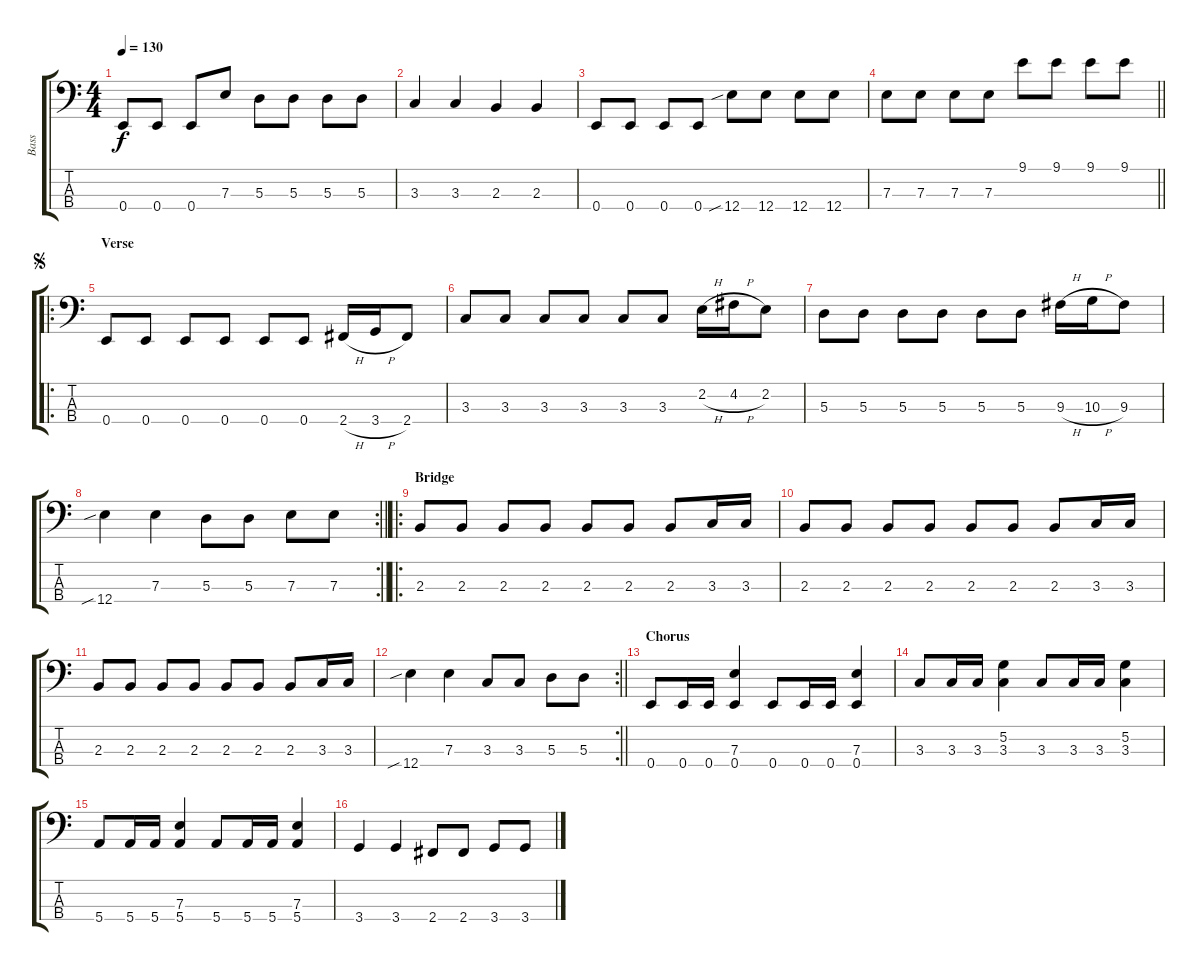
\track ("Bass" "Bass") {instrument electricbassfinger}
\staff {score tabs}
\tuning (G2 D2 A1 E1) {hide}
\ts (4 4)
\tempo 130
\clef f4
\ks c
0.4.8{dy f} 0.4.8 0.4.8 7.3.8 5.3.8 5.3.8 5.3.8 5.3.8 |
3.3.4 3.3.4 2.3.4 2.3.4 |
0.4.8 0.4.8 0.4.8 0.4.8 12.4{sib}.8 12.4.8 12.4.8 12.4.8 |
\barLineRight lightlight
7.3.8 7.3.8 7.3.8 7.3.8 9.1.8 9.1.8 9.1.8 9.1.8 |
\ro
\section ("" "Verse")
\jump segno
0.4.8 0.4.8 0.4.8 0.4.8 0.4.8 0.4.8 2.4{h}.16 3.4{h}.16 2.4.8 |
3.3.8 3.3.8 3.3.8 3.3.8 3.3.8 3.3.8 2.2{h}.16 4.2{h}.16 2.2.8 |
5.3.8 5.3.8 5.3.8 5.3.8 5.3.8 5.3.8 9.3{h}.16 10.3{h}.16 9.3.8 |
\rc 2
\barLineRight lightlight
12.4{sib}.4 7.3.4 5.3.8 5.3.8 7.3.8 7.3.8 |
\ro
\section ("" "Bridge")
2.3.8 2.3.8 2.3.8 2.3.8 2.3.8 2.3.8 2.3.8 3.3.16 3.3.16 |
2.3.8 2.3.8 2.3.8 2.3.8 2.3.8 2.3.8 2.3.8 3.3.16 3.3.16 |
2.3.8 2.3.8 2.3.8 2.3.8 2.3.8 2.3.8 2.3.8 3.3.16 3.3.16 |
\rc 2
\barLineRight lightlight
12.4{sib}.4 7.3.4 3.3.8 3.3.8 5.3.8 5.3.8 |
\section ("" "Chorus")
0.4.8 0.4.16 0.4.16 (7.3 0.4).4 0.4.8 0.4.16 0.4.16 (7.3 0.4).4 |
3.3.8 3.3.16 3.3.16 (5.2 3.3).4 3.3.8 3.3.16 3.3.16 (5.2 3.3).4 |
5.4.8 5.4.16 5.4.16 (7.3 5.4).4 5.4.8 5.4.16 5.4.16 (7.3 5.4).4 |
3.4.4 3.4.4 2.4.8 2.4.8 3.4.8 3.4.8
